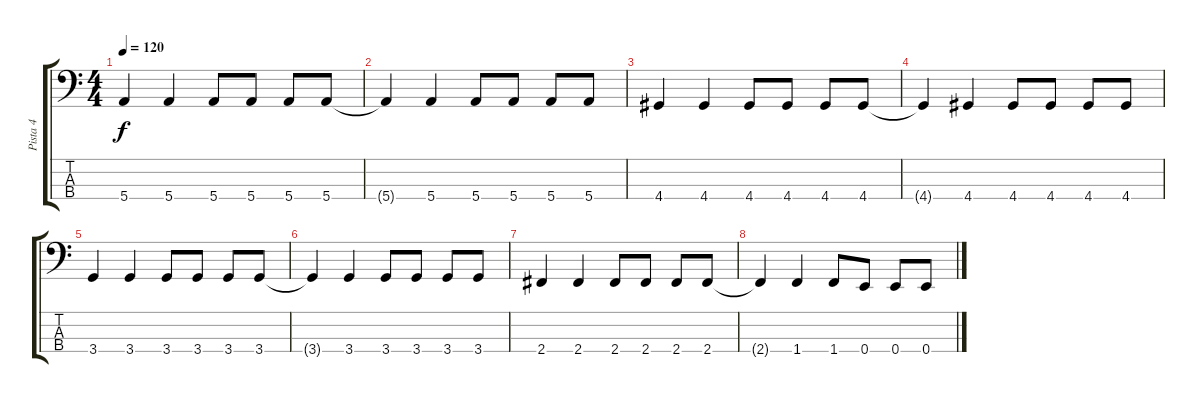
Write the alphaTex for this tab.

\track ("Pista 4" "Pista 4") {instrument electricbassfinger}
\staff {score tabs}
\tuning (G2 D2 A1 E1) {hide}
\ts (4 4)
\tempo 120
\clef f4
\ks c
5.4.4{dy f} 5.4.4 5.4.8 5.4.8 5.4.8 5.4.8 |
5.4{t}.4 5.4.4 5.4.8 5.4.8 5.4.8 5.4.8 |
4.4.4 4.4.4 4.4.8 4.4.8 4.4.8 4.4.8 |
4.4{t}.4 4.4.4 4.4.8 4.4.8 4.4.8 4.4.8 |
3.4.4 3.4.4 3.4.8 3.4.8 3.4.8 3.4.8 |
3.4{t}.4 3.4.4 3.4.8 3.4.8 3.4.8 3.4.8 |
2.4.4 2.4.4 2.4.8 2.4.8 2.4.8 2.4.8 |
2.4{t}.4 1.4.4 1.4.8 0.4.8 0.4.8 0.4.8
